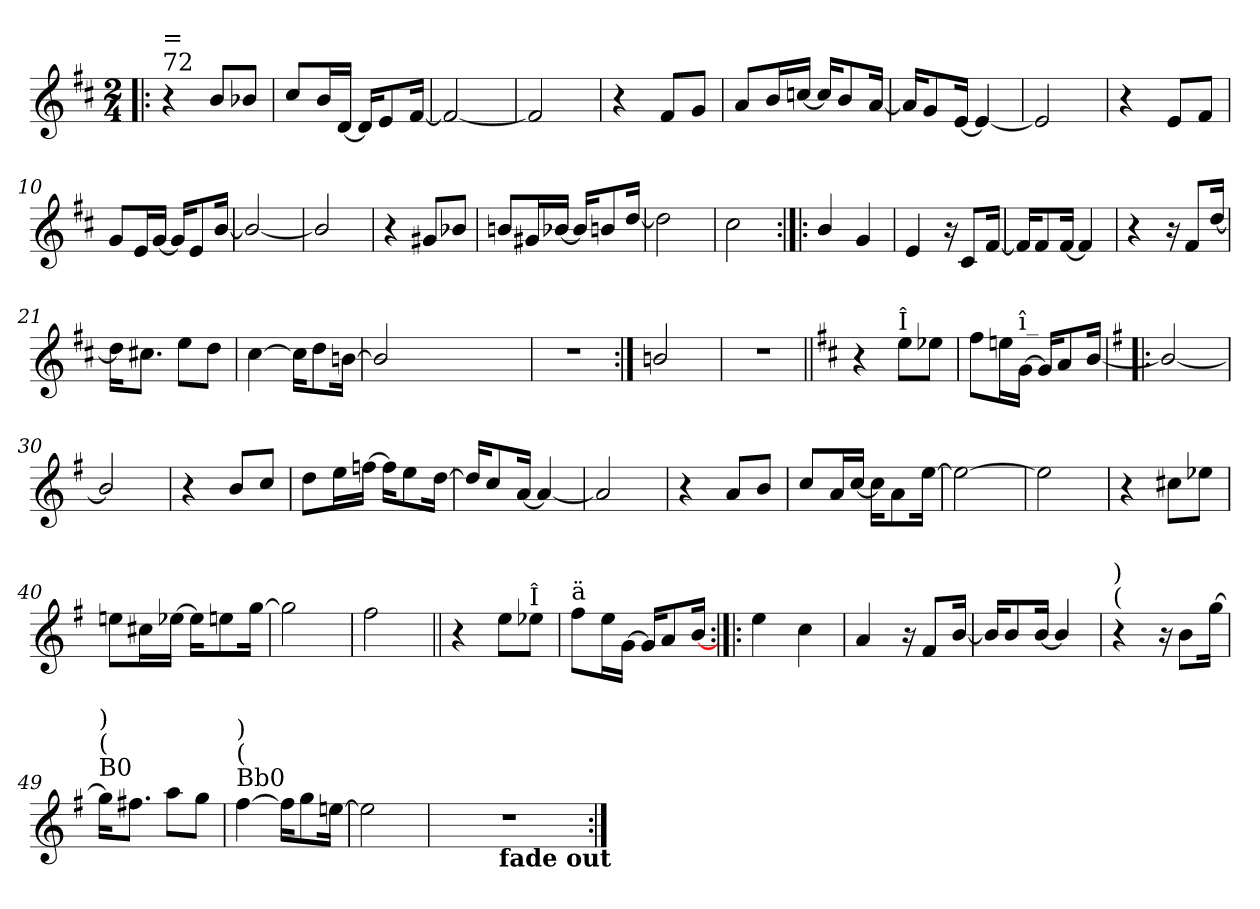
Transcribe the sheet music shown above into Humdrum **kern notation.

**kern
*part1
*staff1
*clefG2
*k[f#c#]
*D:
*M2/4
=1!|:
!LO:TX:a:t=72
!LO:TX:a:t==
4r
8b/L
8b-X/J
=2
8cc#/L
16b/L
[16d/JJ
16d/KL]
8e/
[16f#/Jk
=3
2f#/_
=4
2f#/]
=5
4r
8f#/L
8g/J
!!LO:LB:g=z
=6
8a/L
16b/L
[16ccn/JJ
16cc/KL]
8b/
[16a/Jk
=7
16a/KL]
8g/
[16e/Jk
4e/_
=8
2e/]
=9
4r
8e/L
8f#/J
=10
8g/L
16e/L
[16g/JJ
16g/KL]
8e/
[16b/Jk
=11
2b/_
!!LO:LB:g=z
=12
2b/]
=13
4r
8g#X/L
8b-X/J
=14
8bn/L
16g#X/L
[16b-X/JJ
16b-/KL]
8bn/
[16dd/Jk
=15
2dd\]
=16
2cc#\
!!LO:LB:g=z
=17:|!|:
4b/
4g/
=18
4e/
16r
8c#/L
[16f#/Jk
=19
16f#/KL]
8f#/
[16f#/Jk
4f#/]
=20
4r
16r
8f#/L
[16dd/Jk
=21
16dd\KL]
8.cc#X\J
8ee\L
8dd\J
=22
[4cc#\
16cc#\KL]
8dd\
[16bn\Jk
!!LO:LB:g=z
=23
2b/]
4ryy
4ryy
=24
2r
=25:|!
2bn/
=26
2r
=27||
*k[f#c#]
*b:
4r
!LO:TX:a:t=Î
8ee\L
8ee-X\J
=28
8ff#\L
16een\L
!LO:TX:a:t=î_
[16g\JJ
16g/KL]
8a/
[16b/Jk
!!LO:LB:g=z
=29!|:
*k[f#]
*e:
2b/_
=30
2b/]
=31
4r
8b/L
8cc/J
=32
8dd\L
16ee\L
[16ffn\JJ
16ff\KL]
8ee\
[16dd\Jk
=33
16dd/KL]
8cc/
[16a/Jk
4a/_
=34
2a/]
!!LO:LB:g=z
=35
4r
8a/L
8b/J
=36
8cc/L
16a/L
[16cc/JJ
16cc\KL]
8a\
[16ee\Jk
=37
2ee\_
=38
2ee\]
=39
4r
8cc#X\L
8ee-X\J
=40
8een\L
16cc#X\L
[16ee-X\JJ
16ee-\KL]
8een\
[16gg\Jk
!!LO:LB:g=z
=41
2gg\]
=42
2ff#\
=43||
4r
8ee\L
!LO:TX:a:t=Î
8ee-X\J
=44
!LO:TX:a:t=ä
8ff#\L
16ee\L
[16g\JJ
16g/KL]
8a/
[16b/Jk
=45:|!|:
4ee\
4cc\
=46
4a/
16r
8f#/L
[16b/Jk
!!LO:LB:g=z
=47
16b/KL]
8b/
[16b/Jk
4b/]
=48
!LO:TX:a:t=(
!LO:TX:a:t=)
4r
16r
8b\L
[16gg\Jk
=49
!LO:TX:a:t=B0
!LO:TX:a:t=(
!LO:TX:a:t=)
16gg\KL]
8.ff#X\J
8aa\L
8gg\J
=50
!LO:TX:a:t=Bb0
!LO:TX:a:t=(
!LO:TX:a:t=)
[4ff#\
16ff#\KL]
8gg\
[16een\Jk
=51
2ee\]
=52
*^
2r	4ryy
.	16ryy
!	!LO:TX:b:B:t=fade out
.	8.ryy
*v	*v
=:|!
*-
